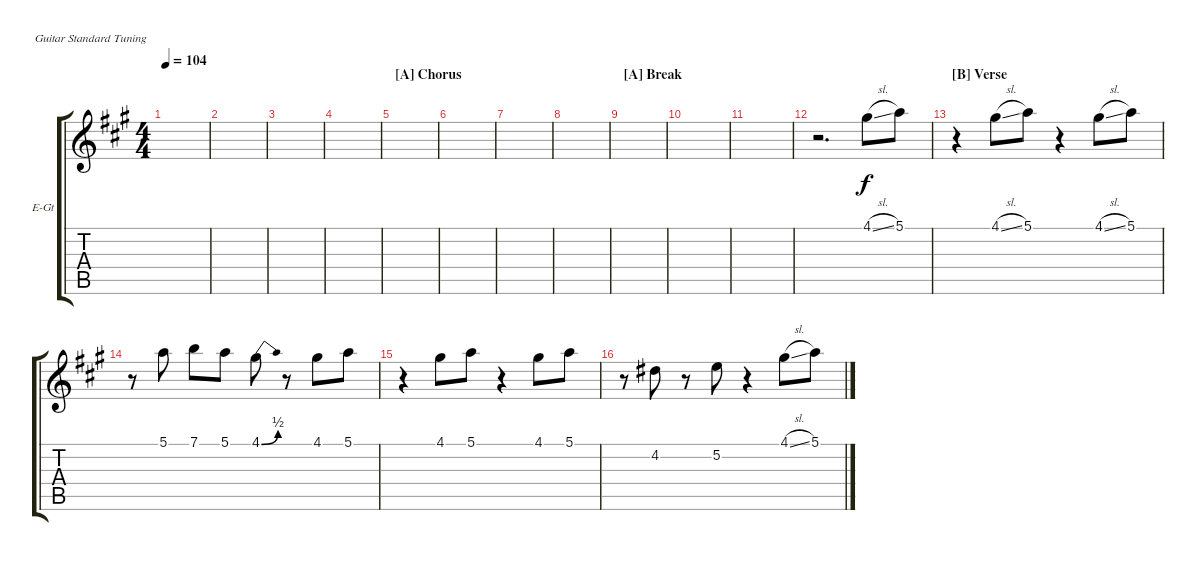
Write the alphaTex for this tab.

\defaultSystemsLayout 4
\bracketExtendMode groupsimilarinstruments
\firstSystemTrackNameOrientation horizontal
\otherSystemsTrackNameOrientation horizontal
\track ("Overdubbing" "E-Gt") {instrument electricguitarclean}
\staff {score tabs}
\tuning (E4 B3 G3 D3 A2 E2)
\ts (4 4)
\tempo 104
\clef g2
\scale
0.333333
\ks a
|
\scale
0.333333 |
\scale
0.333333 |
\scale
0.333333 |
\section ("A" "Chorus")
\scale
0.333333 |
\scale
0.333333 |
\scale
0.333333 |
\scale
0.333333 |
\section ("A" "Break")
\scale
0.333333 |
\scale
0.333333 |
\scale
0.333333 |
\scale
0.333333 r.2{d} 4.1{sl}.8 5.1.8 |
\section ("B" "Verse")
\scale
0.333333 r.4 4.1{sl}.8 5.1.8 r.4 4.1{sl}.8 5.1.8 |
\scale
0.333333 r.8 5.1.8 7.1.8 5.1.8 4.1{be (bend 0 0 59.4 2)}.8 r.8 4.1.8 5.1.8 |
\scale
0.333333 r.4 4.1.8 5.1.8 r.4 4.1.8 5.1.8 |
\scale
0.333333 r.8 4.2.8 r.8 5.2.8 r.4 4.1{sl}.8 5.1.8
